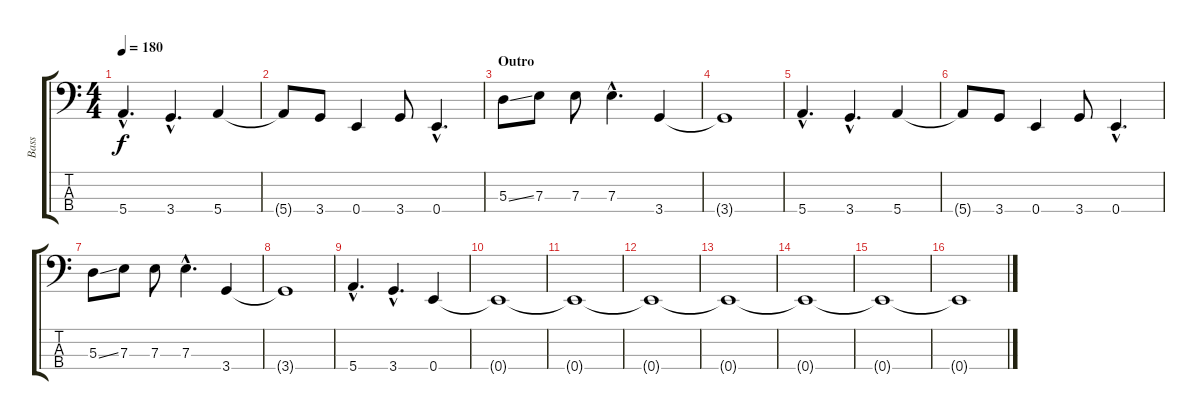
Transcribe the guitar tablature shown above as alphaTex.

\track ("Bass" "Bass") {instrument electricbassfinger}
\staff {score tabs}
\tuning (G2 D2 A1 E1) {hide}
\ts (4 4)
\tempo 180
\clef f4
\ks c
5.4{hac}.4{d dy f} 3.4{hac}.4{d} 5.4.4 |
5.4{t}.8 3.4.8 0.4.4 3.4.8 0.4{hac}.4{d} |
\section ("" "Outro")
5.3{ss}.8 7.3.8 7.3.8 7.3{hac}.4{d} 3.4.4 |
3.4{t}.1 |
5.4{hac}.4{d} 3.4{hac}.4{d} 5.4.4 |
5.4{t}.8 3.4.8 0.4.4 3.4.8 0.4{hac}.4{d} |
5.3{ss}.8 7.3.8 7.3.8 7.3{hac}.4{d} 3.4.4 |
3.4{t}.1 |
5.4{hac}.4{d} 3.4{hac}.4{d} 0.4.4 |
0.4{t}.1 |
0.4{t}.1 |
0.4{t}.1 |
0.4{t}.1 |
0.4{t}.1 |
0.4{t}.1 |
0.4{t}.1
